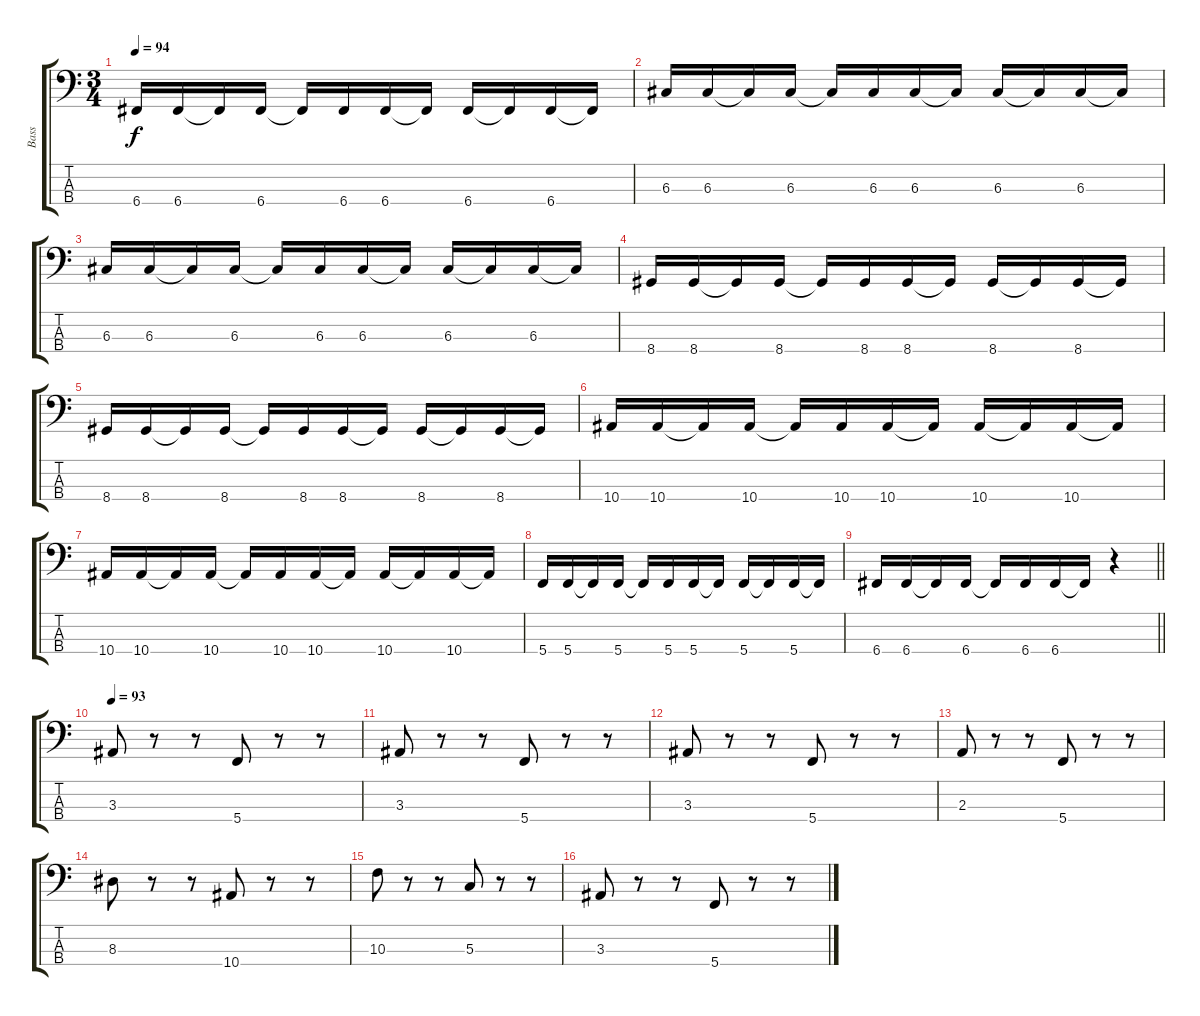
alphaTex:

\track ("Bass" "Bass") {instrument electricbassfinger}
\staff {score tabs}
\tuning (F2 C2 G1 C1) {hide}
\ts (3 4)
\tempo 94
\clef f4
\ks c
6.4.16{dy f} 6.4.16 6.4{t}.16 6.4.16 6.4{t}.16 6.4.16 6.4.16 6.4{t}.16 6.4.16 6.4{t}.16 6.4.16 6.4{t}.16 |
6.3.16 6.3.16 6.3{t}.16 6.3.16 6.3{t}.16 6.3.16 6.3.16 6.3{t}.16 6.3.16 6.3{t}.16 6.3.16 6.3{t}.16 |
6.3.16 6.3.16 6.3{t}.16 6.3.16 6.3{t}.16 6.3.16 6.3.16 6.3{t}.16 6.3.16 6.3{t}.16 6.3.16 6.3{t}.16 |
8.4.16 8.4.16 8.4{t}.16 8.4.16 8.4{t}.16 8.4.16 8.4.16 8.4{t}.16 8.4.16 8.4{t}.16 8.4.16 8.4{t}.16 |
8.4.16 8.4.16 8.4{t}.16 8.4.16 8.4{t}.16 8.4.16 8.4.16 8.4{t}.16 8.4.16 8.4{t}.16 8.4.16 8.4{t}.16 |
10.4.16 10.4.16 10.4{t}.16 10.4.16 10.4{t}.16 10.4.16 10.4.16 10.4{t}.16 10.4.16 10.4{t}.16 10.4.16 10.4{t}.16 |
10.4.16 10.4.16 10.4{t}.16 10.4.16 10.4{t}.16 10.4.16 10.4.16 10.4{t}.16 10.4.16 10.4{t}.16 10.4.16 10.4{t}.16 |
5.4.16 5.4.16 5.4{t}.16 5.4.16 5.4{t}.16 5.4.16 5.4.16 5.4{t}.16 5.4.16 5.4{t}.16 5.4.16 5.4{t}.16 |
\barLineRight lightlight
6.4.16 6.4.16 6.4{t}.16 6.4.16 6.4{t}.16 6.4.16 6.4.16 6.4{t}.16 r.4 |
\section ("" "")
\tempo 93
3.3.8{volume 16} r.8 r.8 5.4.8 r.8 r.8 |
3.3.8 r.8 r.8 5.4.8 r.8 r.8 |
3.3.8 r.8 r.8 5.4.8 r.8 r.8 |
2.3.8 r.8 r.8 5.4.8 r.8 r.8 |
8.3.8 r.8 r.8 10.4.8 r.8 r.8 |
10.3.8 r.8 r.8 5.3.8 r.8 r.8 |
3.3.8 r.8 r.8 5.4.8 r.8 r.8
